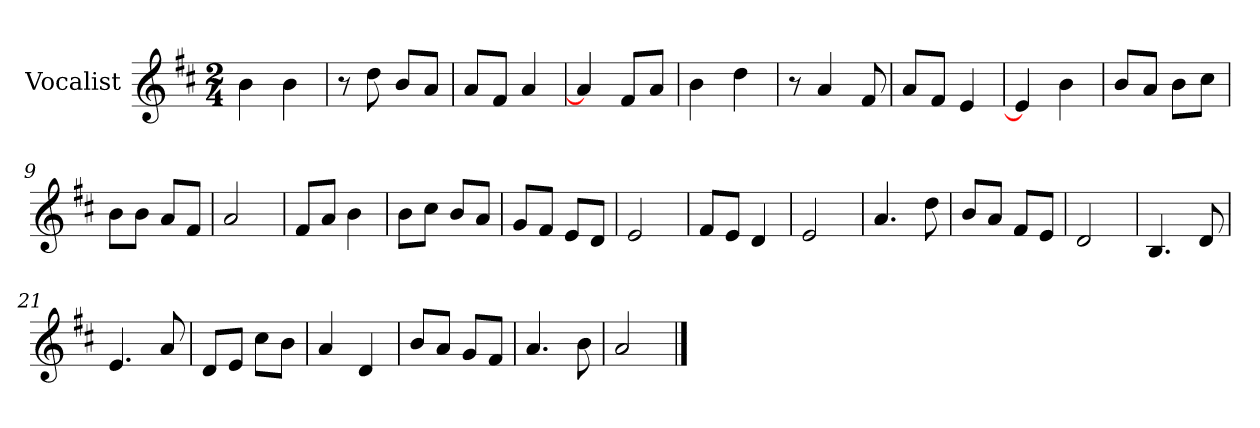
**kern
*part1
*staff1
*I"Vocalist
*k[f#c#]
*D:
*M2/4
=
4b
4b
=1
8r
8dd
8bL
8aJ
=2
8aL
8f#J
4a
=3
4a]
8f#L
8aJ
=4
4b
4dd
=5
8r
4a
8f#
=6
8aL
8f#J
4e
=7
4e]
4b
=8
8bL
8aJ
8bL
8cc#J
=9
8bL
8bJ
8aL
8f#J
=10
2a
=11
8f#L
8aJ
4b
=12
8bL
8cc#J
8bL
8aJ
=13
8gL
8f#J
8eL
8dJ
=14
2e
=15
8f#L
8eJ
4d
=16
2e
=17
4.a
8dd
=18
8bL
8aJ
8f#L
8eJ
=19
2d
=20
4.B
8d
=21
4.e
8a
=22
8dL
8eJ
8cc#L
8bJ
=23
4a
4d
=24
8bL
8aJ
8gL
8f#J
=25
4.a
8b
=26
2a
==
*-
